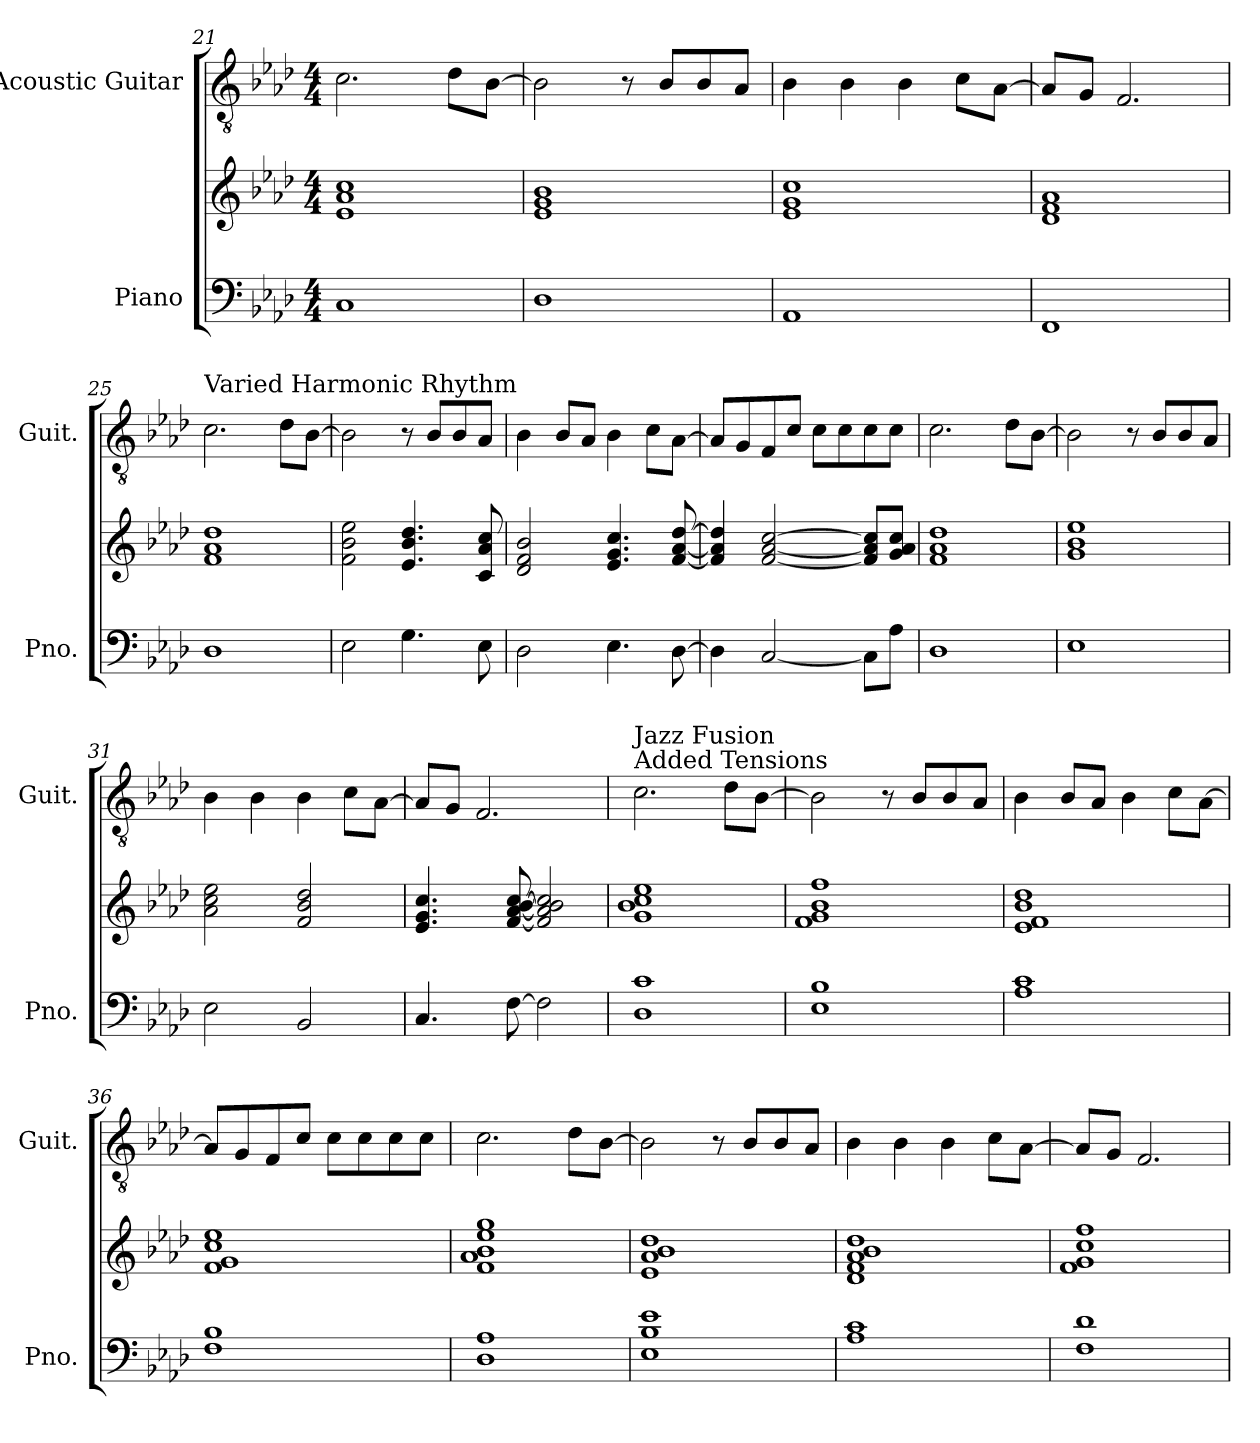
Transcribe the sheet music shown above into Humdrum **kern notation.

**kern	**kern	**kern
*part2	*part2	*part1
*staff3	*staff2	*staff1
*I"Piano	*	*I"Acoustic Guitar
*I'Pno.	*	*I'Guit.
!!LO:LB:g=z
*clefF4	*clefG2	*clefGv2
*k[b-e-a-d-]	*k[b-e-a-d-]	*k[b-e-a-d-]
*M4/4	*M4/4	*M4/4
=21	=21	=21
1C	1e- 1a- 1cc	2.c\
.	.	8d-\L
.	.	[8B-\J
=22	=22	=22
1D-	1e- 1g 1b-	2B-\]
.	.	8r
.	.	8B-/L
.	.	8B-/
.	.	8A-/J
=23	=23	=23
1AA-	1e- 1g 1cc	4B-\
.	.	4B-\
.	.	4B-\
.	.	8c\L
.	.	[8A-\J
=24	=24	=24
1FF	1d- 1f 1a-	8A-/L]
.	.	8G/J
.	.	2.FZ/
!!LO:LB:g=z
=25	=25	=25
!	!	!LO:TX:a:t=Varied Harmonic Rhythm
1D-	1f 1a- 1dd-	2.c\
.	.	8d-\L
.	.	[8B-\J
=26	=26	=26
2E-\	2f\ 2b-\ 2ee-\	2B-\]
4.G\	4.e-/ 4.b-/ 4.dd-/	8r
.	.	8B-/L
.	.	8B-/
8E-\	8c/ 8a-/ 8cc/	8A-/J
=27	=27	=27
2D-\	2d-/ 2f/ 2b-/	4B-\
.	.	8B-/L
.	.	8A-/J
4.E-\	4.e-/ 4.g/ 4.cc/	4B-\
.	.	8c\L
[8D-\	[8f/ [8a-/ [8dd-/	[8A-\J
=28	=28	=28
4D-\]	4f/] 4a-/] 4dd-/]	8A-/L]
.	.	8G/
[2C/	[2f/ [2a-/ [2cc/	8F/
.	.	8c/J
.	.	8c\L
.	.	8c\
8C\L]	8f/] 8a-/] 8cc/]L	8c\
8A-\J	8g/ 8a-/ 8cc/J	8c\J
!!LO:PB:g=z
=29	=29	=29
1D-	1f 1a- 1dd-	2.c\
.	.	8d-\L
.	.	[8B-\J
=30	=30	=30
1E-	1g 1b- 1ee-	2B-\]
.	.	8r
.	.	8B-/L
.	.	8B-/
.	.	8A-/J
=31	=31	=31
2E-\	2a-\ 2cc\ 2ee-\	4B-\
.	.	4B-\
2BB-/	2f/ 2b-/ 2dd-/	4B-\
.	.	8c\L
.	.	[8A-\J
=32	=32	=32
4.C/	4.e-/ 4.g/ 4.cc/	8A-/L]
.	.	8G/J
.	.	2.FZ/
[8F\	[8f/ [8a-/ [8b-/ [8cc/	.
2F\]	2f/] 2a-/] 2b-/] 2cc/]	.
!!LO:LB:g=z
=33	=33	=33
!	!	!LO:TX:a:t=Added Tensions
!	!	!LO:TX:a:t=Jazz Fusion
1D- 1c	1g 1b- 1cc 1ee-	2.c\
.	.	8d-\L
.	.	[8B-\J
=34	=34	=34
1E- 1B-	1f 1g 1b- 1ff	2B-\]
.	.	8r
.	.	8B-/L
.	.	8B-/
.	.	8A-/J
=35	=35	=35
1A- 1c	1e- 1f 1b- 1dd-	4B-\
.	.	8B-/L
.	.	8A-/J
.	.	4B-\
.	.	8c\L
.	.	[8A-\J
=36	=36	=36
1F 1B-	1f 1g 1cc 1ee-	8A-/L]
.	.	8G/
.	.	8F/
.	.	8c/J
.	.	8c\L
.	.	8c\
.	.	8c\
.	.	8c\J
!!LO:LB:g=z
=37	=37	=37
1D- 1A-	1f 1a- 1b- 1ee- 1gg	2.c\
.	.	8d-\L
.	.	[8B-\J
=38	=38	=38
1E- 1B- 1e-	1e- 1a- 1b- 1dd-	2B-\]
.	.	8r
.	.	8B-/L
.	.	8B-/
.	.	8A-/J
=39	=39	=39
1A- 1c	1d- 1f 1a- 1b- 1dd-	4B-\
.	.	4B-\
.	.	4B-\
.	.	8c\L
.	.	[8A-\J
=40	=40	=40
1F 1d-	1f 1g 1cc 1ff	8A-/L]
.	.	8G/J
.	.	2.FZ/
=	=	=
*-	*-	*-
